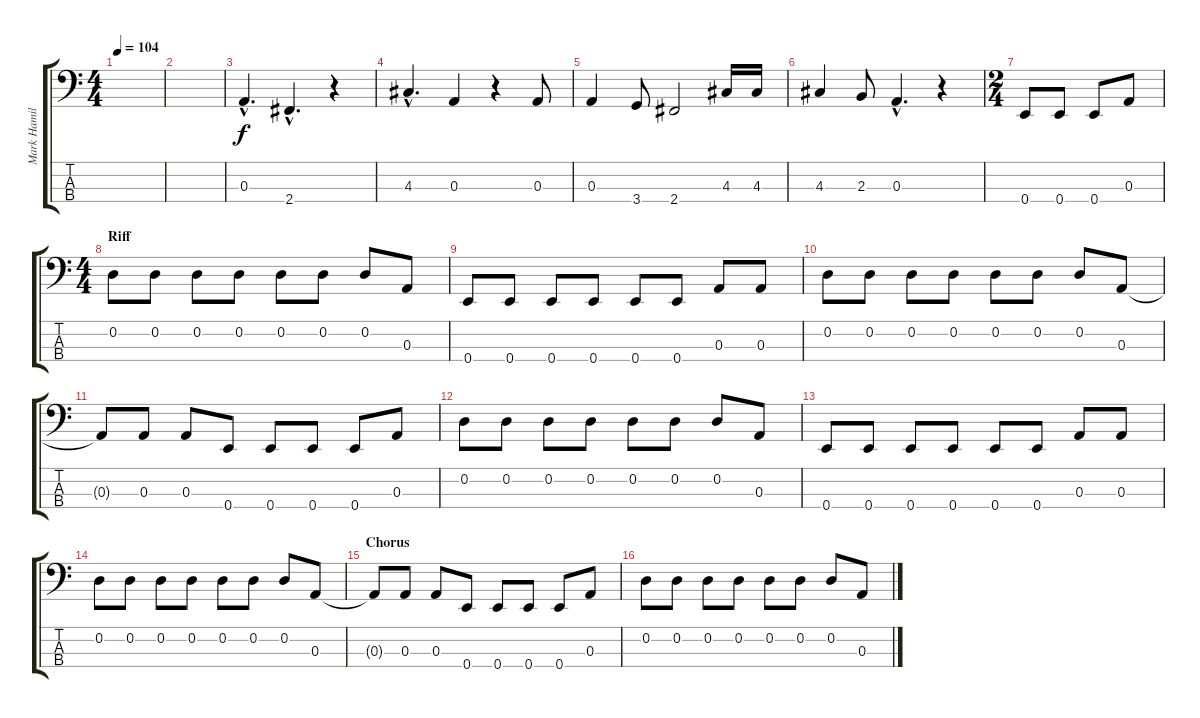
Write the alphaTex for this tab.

\track ("Mark Hamilton" "Mark Hamil") {instrument electricbasspick}
\staff {score tabs}
\tuning (G2 D2 A1 E1) {hide}
\ts (4 4)
\tempo 104
\clef f4
\ks c
|
|
0.3{hac}.4{d} 2.4{hac}.4{d} r.4 |
4.3{hac}.4{d} 0.3.4 r.4 0.3.8 |
0.3.4 3.4.8 2.4.2 4.3.16 4.3.16 |
4.3.4 2.3.8 0.3{hac}.4{d} r.4 |
\ts (2 4)
0.4.8 0.4.8 0.4.8 0.3.8 |
\ts (4 4)
\section ("" "Riff")
0.2.8 0.2.8 0.2.8 0.2.8 0.2.8 0.2.8 0.2.8 0.3.8 |
0.4.8 0.4.8 0.4.8 0.4.8 0.4.8 0.4.8 0.3.8 0.3.8 |
0.2.8 0.2.8 0.2.8 0.2.8 0.2.8 0.2.8 0.2.8 0.3.8 |
0.3{t}.8 0.3.8 0.3.8 0.4.8 0.4.8 0.4.8 0.4.8 0.3.8 |
0.2.8 0.2.8 0.2.8 0.2.8 0.2.8 0.2.8 0.2.8 0.3.8 |
0.4.8 0.4.8 0.4.8 0.4.8 0.4.8 0.4.8 0.3.8 0.3.8 |
0.2.8 0.2.8 0.2.8 0.2.8 0.2.8 0.2.8 0.2.8 0.3.8 |
\section ("" "Chorus")
0.3{t}.8 0.3.8 0.3.8 0.4.8 0.4.8 0.4.8 0.4.8 0.3.8 |
0.2.8 0.2.8 0.2.8 0.2.8 0.2.8 0.2.8 0.2.8 0.3.8
